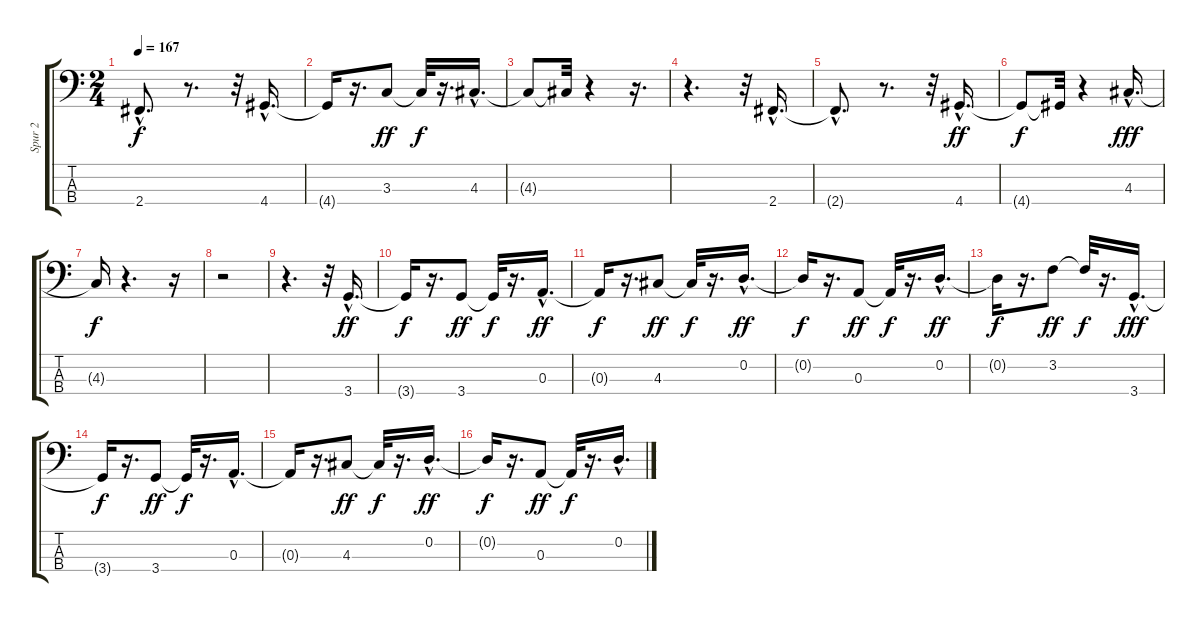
\track ("Spur 2" "Spur 2") {instrument electricbassfinger}
\staff {score tabs}
\tuning (G2 D2 A1 E1) {hide}
\ts (2 4)
\tempo 167
\clef f4
\ks c
2.4{hac t}.8{d dy f} r.8{d} r.32 4.4{hac}.16{d} |
4.4{t}.16 r.16{d} 3.3.8{dy ff} 3.3{t}.32{dy f} r.16{d} 4.3{hac}.16{d} |
4.3{t}.8 4.3{t}.32 r.4 r.16{d} |
r.4{d} r.32 2.4{hac}.16{d} |
2.4{hac t}.8{d} r.8{d} r.32 4.4{hac}.16{d dy ff} |
4.4{t}.8{dy f} 4.4{t}.32 r.4 4.3{hac}.16{d dy fff} |
4.3{t}.16{dy f} r.4{d} r.16 |
r.2 |
r.4{d} r.32 3.4{hac}.16{d dy ff} |
3.4{t}.16{dy f} r.16{d} 3.4.8{dy ff} 3.4{t}.32{dy f} r.16{d} 0.3{hac}.16{d dy ff} |
0.3{t}.16{dy f} r.16{d} 4.3.8{dy ff} 4.3{t}.32{dy f} r.16{d} 0.2{hac}.16{d dy ff} |
0.2{t}.16{dy f} r.16{d} 0.3.8{dy ff} 0.3{t}.32{dy f} r.16{d} 0.2{hac}.16{d dy ff} |
0.2{t}.16{dy f} r.16{d} 3.2.8{dy ff} 3.2{t}.32{dy f} r.16{d} 3.4{hac}.16{d dy fff} |
3.4{t}.16{dy f} r.16{d} 3.4.8{dy ff} 3.4{t}.32{dy f} r.16{d} 0.3{hac}.16{d} |
0.3{t}.16 r.16{d} 4.3.8{dy ff} 4.3{t}.32{dy f} r.16{d} 0.2{hac}.16{d dy ff} |
0.2{t}.16{dy f} r.16{d} 0.3.8{dy ff} 0.3{t}.32{dy f} r.16{d} 0.2{hac}.16{d}
